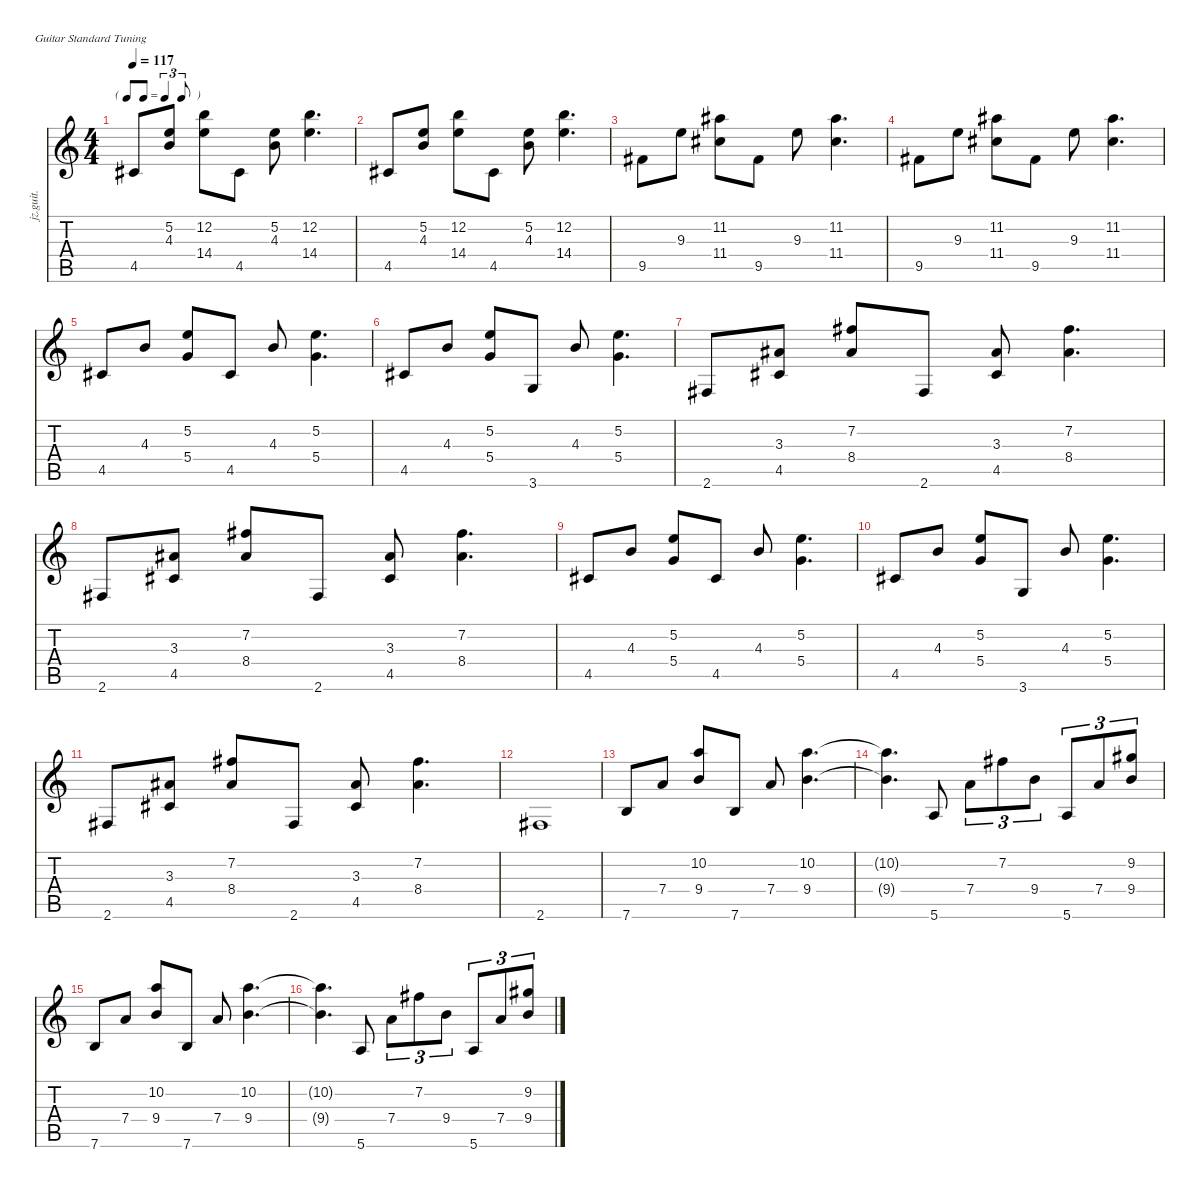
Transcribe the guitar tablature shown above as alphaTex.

\defaultSystemsLayout 4
\hideDynamics
\bracketExtendMode nobrackets
\otherSystemsTrackNameOrientation horizontal
\track ("Guitare Rythm Tapping" "jz.guit.") {instrument electricguitarjazz}
\staff {score tabs}
\tuning (E4 B3 G3 D3 A2 E2)
\ts (4 4)
\tf triplet8th
\tempo 117
\clef g2
\ks c
4.5{acc #}.8{dy f beam Up} (5.2 4.3).8{beam Up} (12.2 14.4).8{beam Down} 4.5{acc #}.8{beam Down} (5.2 4.3).8{beam Down} (12.2 14.4).4{d beam Down} |
4.5{acc #}.8{beam Up} (5.2 4.3).8{beam Up} (12.2 14.4).8{beam Down} 4.5{acc #}.8{beam Down} (5.2 4.3).8{beam Down} (12.2 14.4).4{d beam Down} |
9.5{acc #}.8{beam Down} 9.3.8{beam Down} (11.2{acc #} 11.4{acc #}).8{beam Down} 9.5{acc #}.8{beam Down} 9.3.8{beam Down} (11.2{acc #} 11.4{acc #}).4{d beam Down} |
9.5{acc #}.8{beam Down} 9.3.8{beam Down} (11.2{acc #} 11.4{acc #}).8{beam Down} 9.5{acc #}.8{beam Down} 9.3.8{beam Down} (11.2{acc #} 11.4{acc #}).4{d beam Down} |
4.5{acc #}.8{beam Up} 4.3.8{beam Up} (5.2 5.4).8{beam Up} 4.5{acc #}.8{beam Up} 4.3.8{beam Up} (5.2 5.4).4{d beam Down} |
4.5{acc #}.8{beam Up} 4.3.8{beam Up} (5.2 5.4).8{beam Up} 3.6.8{beam Up} 4.3.8{beam Up} (5.2 5.4).4{d beam Down} |
2.6{acc #}.8{beam Up} (3.3{acc #} 4.5{acc #}).8{beam Up} (7.2{acc #} 8.4{acc #}).8{beam Up} 2.6{acc #}.8{beam Up} (3.3{acc #} 4.5{acc #}).8{beam Up} (7.2{acc #} 8.4{acc #}).4{d beam Down} |
2.6{acc #}.8{beam Up} (3.3{acc #} 4.5{acc #}).8{beam Up} (7.2{acc #} 8.4{acc #}).8{beam Up} 2.6{acc #}.8{beam Up} (3.3{acc #} 4.5{acc #}).8{beam Up} (7.2{acc #} 8.4{acc #}).4{d beam Down} |
4.5{acc #}.8{beam Up} 4.3.8{beam Up} (5.2 5.4).8{beam Up} 4.5{acc #}.8{beam Up} 4.3.8{beam Up} (5.2 5.4).4{d beam Down} |
4.5{acc #}.8{beam Up} 4.3.8{beam Up} (5.2 5.4).8{beam Up} 3.6.8{beam Up} 4.3.8{beam Up} (5.2 5.4).4{d beam Down} |
2.6{acc #}.8{beam Up} (3.3{acc #} 4.5{acc #}).8{beam Up} (7.2{acc #} 8.4{acc #}).8{beam Up} 2.6{acc #}.8{beam Up} (3.3{acc #} 4.5{acc #}).8{beam Up} (7.2{acc #} 8.4{acc #}).4{d beam Down} |
2.6{acc #}.1{beam Up} |
7.6.8{beam Up} 7.4.8{beam Up} (10.2 9.4).8{beam Up} 7.6.8{beam Up} 7.4.8{beam Up} (10.2 9.4).4{d beam Down} |
(10.2{t} 9.4{t}).4{d beam Down} 5.6.8{beam Up} 7.4.8{tu (3 2) beam Down} 7.2{acc #}.8{tu (3 2) beam Down} 9.4.8{tu (3 2) beam Down} 5.6.8{tu (3 2) beam Up} 7.4.8{tu (3 2) beam Up} (9.2{acc #} 9.4).8{tu (3 2) beam Up} |
7.6.8{beam Up} 7.4.8{beam Up} (10.2 9.4).8{beam Up} 7.6.8{beam Up} 7.4.8{beam Up} (10.2 9.4).4{d beam Down} |
(10.2{t} 9.4{t}).4{d beam Down} 5.6.8{beam Up} 7.4.8{tu (3 2) beam Down} 7.2{acc #}.8{tu (3 2) beam Down} 9.4.8{tu (3 2) beam Down} 5.6.8{tu (3 2) beam Up} 7.4.8{tu (3 2) beam Up} (9.2{acc #} 9.4).8{tu (3 2) beam Up}
